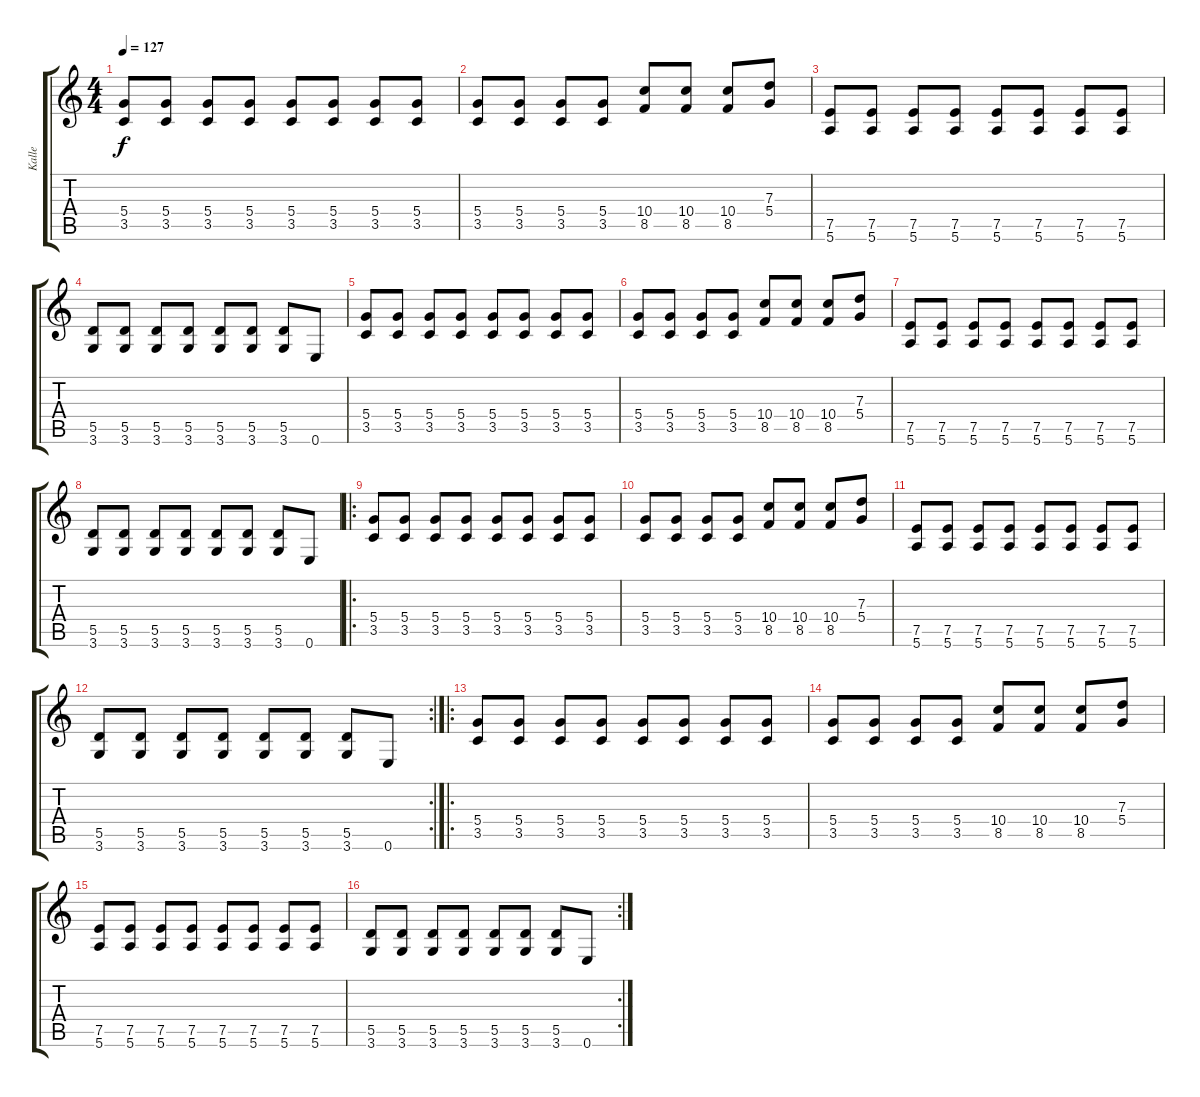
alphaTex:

\track ("Kalle" "Kalle") {instrument distortionguitar}
\staff {score tabs}
\tuning (E4 B3 G3 D3 A2 E2) {hide}
\ts (4 4)
\tempo 127
\clef g2
\ks c
(5.4 3.5).8{dy f} (5.4 3.5).8 (5.4 3.5).8 (5.4 3.5).8 (5.4 3.5).8 (5.4 3.5).8 (5.4 3.5).8 (5.4 3.5).8 |
(5.4 3.5).8 (5.4 3.5).8 (5.4 3.5).8 (5.4 3.5).8 (10.4 8.5).8 (10.4 8.5).8 (10.4 8.5).8 (7.3 5.4).8 |
(7.5 5.6).8 (7.5 5.6).8 (7.5 5.6).8 (7.5 5.6).8 (7.5 5.6).8 (7.5 5.6).8 (7.5 5.6).8 (7.5 5.6).8 |
(5.5 3.6).8 (5.5 3.6).8 (5.5 3.6).8 (5.5 3.6).8 (5.5 3.6).8 (5.5 3.6).8 (5.5 3.6).8 0.6.8 |
(5.4 3.5).8 (5.4 3.5).8 (5.4 3.5).8 (5.4 3.5).8 (5.4 3.5).8 (5.4 3.5).8 (5.4 3.5).8 (5.4 3.5).8 |
(5.4 3.5).8 (5.4 3.5).8 (5.4 3.5).8 (5.4 3.5).8 (10.4 8.5).8 (10.4 8.5).8 (10.4 8.5).8 (7.3 5.4).8 |
(7.5 5.6).8 (7.5 5.6).8 (7.5 5.6).8 (7.5 5.6).8 (7.5 5.6).8 (7.5 5.6).8 (7.5 5.6).8 (7.5 5.6).8 |
(5.5 3.6).8 (5.5 3.6).8 (5.5 3.6).8 (5.5 3.6).8 (5.5 3.6).8 (5.5 3.6).8 (5.5 3.6).8 0.6.8 |
\ro
(5.4 3.5).8 (5.4 3.5).8 (5.4 3.5).8 (5.4 3.5).8 (5.4 3.5).8 (5.4 3.5).8 (5.4 3.5).8 (5.4 3.5).8 |
(5.4 3.5).8 (5.4 3.5).8 (5.4 3.5).8 (5.4 3.5).8 (10.4 8.5).8 (10.4 8.5).8 (10.4 8.5).8 (7.3 5.4).8 |
(7.5 5.6).8 (7.5 5.6).8 (7.5 5.6).8 (7.5 5.6).8 (7.5 5.6).8 (7.5 5.6).8 (7.5 5.6).8 (7.5 5.6).8 |
\rc 2
(5.5 3.6).8 (5.5 3.6).8 (5.5 3.6).8 (5.5 3.6).8 (5.5 3.6).8 (5.5 3.6).8 (5.5 3.6).8 0.6.8 |
\ro
(5.4 3.5).8 (5.4 3.5).8 (5.4 3.5).8 (5.4 3.5).8 (5.4 3.5).8 (5.4 3.5).8 (5.4 3.5).8 (5.4 3.5).8 |
(5.4 3.5).8 (5.4 3.5).8 (5.4 3.5).8 (5.4 3.5).8 (10.4 8.5).8 (10.4 8.5).8 (10.4 8.5).8 (7.3 5.4).8 |
(7.5 5.6).8 (7.5 5.6).8 (7.5 5.6).8 (7.5 5.6).8 (7.5 5.6).8 (7.5 5.6).8 (7.5 5.6).8 (7.5 5.6).8 |
\rc 2
(5.5 3.6).8 (5.5 3.6).8 (5.5 3.6).8 (5.5 3.6).8 (5.5 3.6).8 (5.5 3.6).8 (5.5 3.6).8 0.6.8
